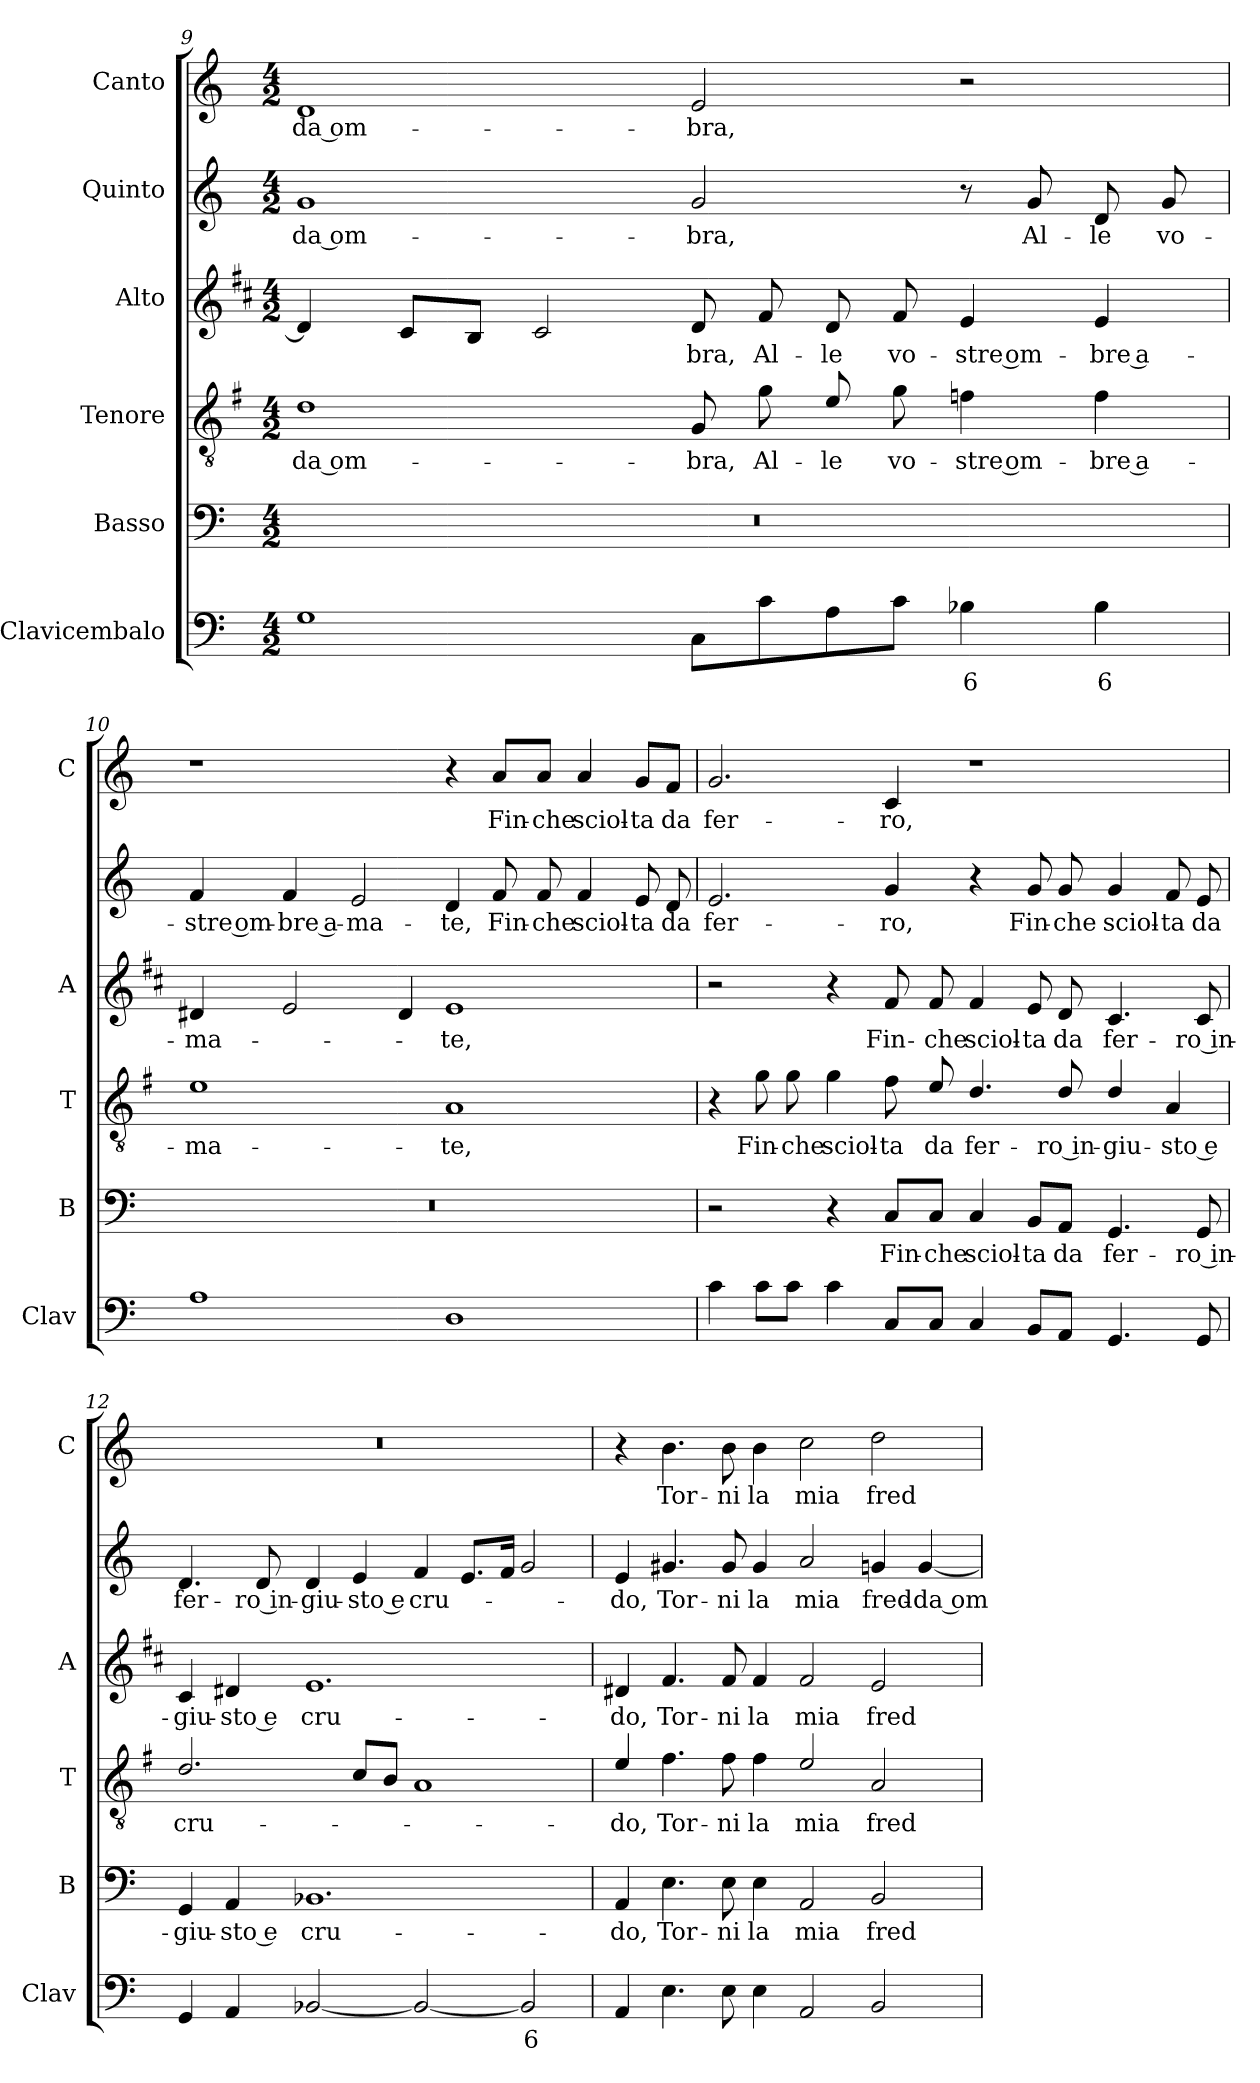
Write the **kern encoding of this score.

**kern	**text	**kern	**text	**kern	**text	**kern	**text	**kern	**text	**kern	**text
*part6	*part6	*part5	*part5	*part4	*part4	*part3	*part3	*part2	*part2	*part1	*part1
*staff6	*staff6	*staff5	*staff5	*staff4	*staff4	*staff3	*staff3	*staff2	*staff2	*staff1	*staff1
*I"Clavicembalo	*	*I"Basso	*	*I"Tenore	*	*I"Alto	*	*I"Quinto	*	*I"Canto	*
*I'Clav	*	*I'B	*	*I'T	*	*I'A	*	*	*	*I'C	*
*clefF4	*	*clefF4	*	*clefGv2	*	*clefG2	*	*clefG2	*	*clefG2	*
*	*	*	*	*ITrd4c7	*	*ITrd1c2	*	*	*	*	*
*k[]	*	*k[]	*	*k[]	*	*k[]	*	*k[]	*	*k[]	*
*C:	*	*C:	*	*C:	*	*C:	*	*C:	*	*C:	*
*M4/2	*	*M4/2	*	*M4/2	*	*M4/2	*	*M4/2	*	*M4/2	*
=9	=9	=9	=9	=9	=9	=9	=9	=9	=9	=9	=9
!	!	!	!	!	!LO:LY:b	!	!	!	!LO:LY:b	!	!LO:LY:b
1G	.	0r	.	1G	-da om-	4c/]	.	1g	-da om-	1d	-da om-
.	.	.	.	.	.	8B/L	.	.	.	.	.
.	.	.	.	.	.	8A/J	.	.	.	.	.
.	.	.	.	.	.	2B/	.	.	.	.	.
!	!	!	!	!	!LO:LY:b	!	!LO:LY:b	!	!LO:LY:b	!	!LO:LY:b
8C\L	.	.	.	8C/	-bra,	8c/	-bra,	2g/	-bra,	2e/	-bra,
!	!	!	!	!	!LO:LY:b	!	!LO:LY:b	!	!	!	!
8c\	.	.	.	8c\	Al-	8e/	Al-	.	.	.	.
!	!	!	!	!	!LO:LY:b	!	!LO:LY:b	!	!	!	!
8A\	.	.	.	8A/	-le	8c/	-le	.	.	.	.
!	!	!	!	!	!LO:LY:b	!	!LO:LY:b	!	!	!	!
8c\J	.	.	.	8c\	vo-	8e/	vo-	.	.	.	.
!	!LO:LY:b	!	!	!	!LO:LY:b	!	!LO:LY:b	!	!	!	!
4B-X\	6	.	.	4B-X\	-stre om-	4d/	-stre om-	8r	.	2r	.
!	!	!	!	!	!	!	!	!	!LO:LY:b	!	!
.	.	.	.	.	.	.	.	8g/	Al-	.	.
!	!LO:LY:b	!	!	!	!LO:LY:b	!	!LO:LY:b	!	!LO:LY:b	!	!
4B-\	6	.	.	4B-\	-bre a-	4d/	-bre a-	8d/	-le	.	.
!	!	!	!	!	!	!	!	!	!LO:LY:b	!	!
.	.	.	.	.	.	.	.	8g/	vo-	.	.
=10	=10	=10	=10	=10	=10	=10	=10	=10	=10	=10	=10
!	!	!	!	!	!LO:LY:b	!	!LO:LY:b	!	!LO:LY:b	!	!
1A	.	0r	.	1A	-ma-	4c#X/	-ma-	4f/	-stre om-	1r	.
!	!	!	!	!	!	!	!	!	!LO:LY:b	!	!
.	.	.	.	.	.	2d/	.	4f/	-bre a-	.	.
!	!	!	!	!	!	!	!	!	!LO:LY:b	!	!
.	.	.	.	.	.	.	.	2e/	-ma-	.	.
.	.	.	.	.	.	4c#/	.	.	.	.	.
!	!	!	!	!	!LO:LY:b	!	!LO:LY:b	!	!LO:LY:b	!	!
1D	.	.	.	1D	-te,	1d	-te,	4d/	-te,	4r	.
!	!	!	!	!	!	!	!	!	!LO:LY:b	!	!LO:LY:b
.	.	.	.	.	.	.	.	8f/	Fin-	8a/L	Fin-
!	!	!	!	!	!	!	!	!	!LO:LY:b	!	!LO:LY:b
.	.	.	.	.	.	.	.	8f/	-che	8a/J	-che
!	!	!	!	!	!	!	!	!	!LO:LY:b	!	!LO:LY:b
.	.	.	.	.	.	.	.	4f/	sciol-	4a/	sciol-
!	!	!	!	!	!	!	!	!	!LO:LY:b	!	!LO:LY:b
.	.	.	.	.	.	.	.	8e/	-ta	8g/L	-ta
!	!	!	!	!	!	!	!	!	!LO:LY:b	!	!LO:LY:b
.	.	.	.	.	.	.	.	8d/	da	8f/J	da
!!LO:LB:g=z
=11	=11	=11	=11	=11	=11	=11	=11	=11	=11	=11	=11
!	!	!	!	!	!	!	!	!	!LO:LY:b	!	!LO:LY:b
4c\	.	2r	.	4r	.	2r	.	2.e/	fer-	2.g/	fer-
!	!	!	!	!	!LO:LY:b	!	!	!	!	!	!
8c\L	.	.	.	8c\	Fin-	.	.	.	.	.	.
!	!	!	!	!	!LO:LY:b	!	!	!	!	!	!
8c\J	.	.	.	8c\	-che	.	.	.	.	.	.
!	!	!	!	!	!LO:LY:b	!	!	!	!	!	!
4c\	.	4r	.	4c\	sciol-	4r	.	.	.	.	.
!	!	!	!LO:LY:b	!	!LO:LY:b	!	!LO:LY:b	!	!LO:LY:b	!	!LO:LY:b
8C/L	.	8C/L	Fin-	8B\	-ta	8e/	Fin-	4g/	-ro,	4c/	-ro,
!	!	!	!LO:LY:b	!	!LO:LY:b	!	!LO:LY:b	!	!	!	!
8C/J	.	8C/J	-che	8A/	da	8e/	-che	.	.	.	.
!	!	!	!LO:LY:b	!	!LO:LY:b	!	!LO:LY:b	!	!	!	!
4C/	.	4C/	sciol-	4.G/	fer-	4e/	sciol-	4r	.	1r	.
!	!	!	!LO:LY:b	!	!	!	!LO:LY:b	!	!LO:LY:b	!	!
8BB/L	.	8BB/L	-ta	.	.	8d/	-ta	8g/	Fin-	.	.
!	!	!	!LO:LY:b	!	!LO:LY:b	!	!LO:LY:b	!	!LO:LY:b	!	!
8AA/J	.	8AA/J	da	8G/	-ro in-	8c/	da	8g/	-che	.	.
!	!	!	!LO:LY:b	!	!LO:LY:b	!	!LO:LY:b	!	!LO:LY:b	!	!
4.GG/	.	4.GG/	fer-	4G/	-giu-	4.B/	fer-	4g/	sciol-	.	.
!	!	!	!	!	!LO:LY:b	!	!	!	!LO:LY:b	!	!
.	.	.	.	4D/	-sto e	.	.	8f/	-ta	.	.
!	!	!	!LO:LY:b	!	!	!	!LO:LY:b	!	!LO:LY:b	!	!
8GG/	.	8GG/	-ro in-	.	.	8B/	-ro in-	8e/	da	.	.
=12	=12	=12	=12	=12	=12	=12	=12	=12	=12	=12	=12
!	!	!	!LO:LY:b	!	!LO:LY:b	!	!LO:LY:b	!	!LO:LY:b	!	!
4GG/	.	4GG/	-giu-	2.G/	cru-	4B/	-giu-	4.d/	fer-	0r	.
!	!	!	!LO:LY:b	!	!	!	!LO:LY:b	!	!	!	!
4AA/	.	4AA/	-sto e	.	.	4c#X/	-sto e	.	.	.	.
!	!	!	!	!	!	!	!	!	!LO:LY:b	!	!
.	.	.	.	.	.	.	.	8d/	-ro in-	.	.
!	!	!	!LO:LY:b	!	!	!	!LO:LY:b	!	!LO:LY:b	!	!
[2BB-X/	.	1.BB-X	cru-	.	.	1.d	cru-	4d/	-giu-	.	.
!	!	!	!	!	!	!	!	!	!LO:LY:b	!	!
.	.	.	.	8F/L	.	.	.	4e/	-sto e	.	.
.	.	.	.	8E/J	.	.	.	.	.	.	.
!	!	!	!	!	!	!	!	!	!LO:LY:b	!	!
2BB-/_	.	.	.	1D	.	.	.	4f/	cru-	.	.
.	.	.	.	.	.	.	.	8.e/L	.	.	.
.	.	.	.	.	.	.	.	16f/Jk	.	.	.
!	!LO:LY:b	!	!	!	!	!	!	!	!	!	!
2BB-/]	6	.	.	.	.	.	.	2g/	.	.	.
=13	=13	=13	=13	=13	=13	=13	=13	=13	=13	=13	=13
!	!	!	!LO:LY:b	!	!LO:LY:b	!	!LO:LY:b	!	!LO:LY:b	!	!
4AA/	.	4AA/	-do,	4A/	-do,	4c#X/	-do,	4e/	-do,	4r	.
!	!	!	!LO:LY:b	!	!LO:LY:b	!	!LO:LY:b	!	!LO:LY:b	!	!LO:LY:b
4.E\	.	4.E\	Tor-	4.B\	Tor-	4.e/	Tor-	4.g#X/	Tor-	4.b\	Tor-
!	!	!	!LO:LY:b	!	!LO:LY:b	!	!LO:LY:b	!	!LO:LY:b	!	!LO:LY:b
8E\	.	8E\	-ni	8B\	-ni	8e/	-ni	8g#/	-ni	8b\	-ni
!	!	!	!LO:LY:b	!	!LO:LY:b	!	!LO:LY:b	!	!LO:LY:b	!	!LO:LY:b
4E\	.	4E\	la	4B\	la	4e/	la	4g#/	la	4b\	la
!	!	!	!LO:LY:b	!	!LO:LY:b	!	!LO:LY:b	!	!LO:LY:b	!	!LO:LY:b
2AA/	.	2AA/	mia	2A/	mia	2e/	mia	2a/	mia	2cc\	mia
!	!	!	!LO:LY:b	!	!LO:LY:b	!	!LO:LY:b	!	!LO:LY:b	!	!LO:LY:b
2BB/	.	2BB/	fred-	2D/	fred-	2d/	fred-	4gn/	fred-	2dd\	fred-
!	!	!	!	!	!	!	!	!	!LO:LY:b	!	!
.	.	.	.	.	.	.	.	[4g/	-da om-	.	.
=	=	=	=	=	=	=	=	=	=	=	=
*-	*-	*-	*-	*-	*-	*-	*-	*-	*-	*-	*-
